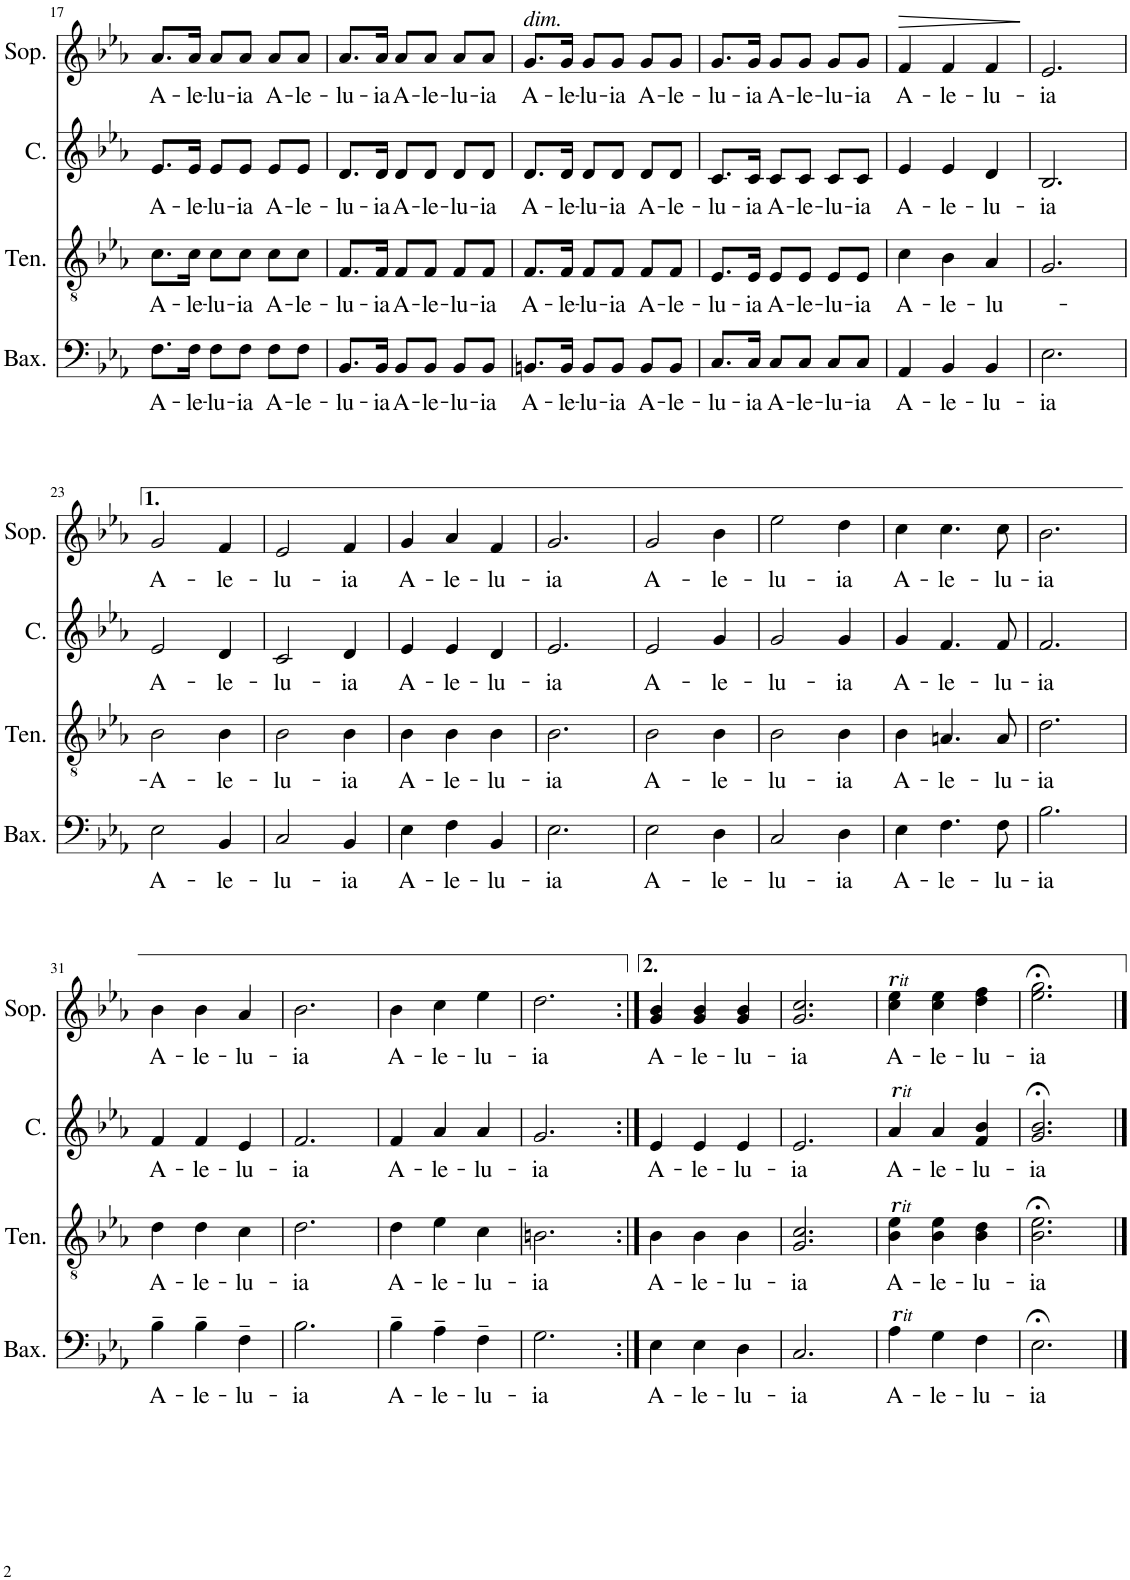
**kern	**text	**dynam	**kern	**text	**dynam	**kern	**text	**dynam	**kern	**text	**dynam
*part4	*part4	*part4	*part3	*part3	*part3	*part2	*part2	*part2	*part1	*part1	*part1
*staff4	*staff4	*staff4	*staff3	*staff3	*staff3	*staff2	*staff2	*staff2	*staff1	*staff1	*staff1
*I"Baixo	*	*	*I"Tenor	*	*	*I"Contralto	*	*	*I"Soprano	*	*
*I'Bax.	*	*	*I'Ten.	*	*	*I'C.	*	*	*I'Sop.	*	*
!!LO:PB:g=z
*clefF4	*	*	*clefGv2	*	*	*clefG2	*	*	*clefG2	*	*
*k[b-e-a-]	*	*	*k[b-e-a-]	*	*	*k[b-e-a-]	*	*	*k[b-e-a-]	*	*
*M3/4	*	*	*M3/4	*	*	*M3/4	*	*	*M3/4	*	*
=17	=17	=17	=17	=17	=17	=17	=17	=17	=17	=17	=17
!	!LO:LY:b	!	!	!LO:LY:b	!	!	!LO:LY:b	!	!	!LO:LY:b	!
8.F\L	A-	.	8.c\L	A-	.	8.e-/L	A-	.	8.a-/L	A-	.
!	!LO:LY:b	!	!	!LO:LY:b	!	!	!LO:LY:b	!	!	!LO:LY:b	!
16F\Jk	-le-	.	16c\Jk	-le-	.	16e-/Jk	-le-	.	16a-/Jk	-le-	.
!	!LO:LY:b	!	!	!LO:LY:b	!	!	!LO:LY:b	!	!	!LO:LY:b	!
8F\L	-lu-	.	8c\L	-lu-	.	8e-/L	-lu-	.	8a-/L	-lu-	.
!	!LO:LY:b	!	!	!LO:LY:b	!	!	!LO:LY:b	!	!	!LO:LY:b	!
8F\J	-ia	.	8c\J	-ia	.	8e-/J	-ia	.	8a-/J	-ia	.
!	!LO:LY:b	!	!	!LO:LY:b	!	!	!LO:LY:b	!	!	!LO:LY:b	!
8F\L	A-	.	8c\L	A-	.	8e-/L	A-	.	8a-/L	A-	.
!	!LO:LY:b	!	!	!LO:LY:b	!	!	!LO:LY:b	!	!	!LO:LY:b	!
8F\J	-le-	.	8c\J	-le-	.	8e-/J	-le-	.	8a-/J	-le-	.
=18	=18	=18	=18	=18	=18	=18	=18	=18	=18	=18	=18
!	!LO:LY:b	!	!	!LO:LY:b	!	!	!LO:LY:b	!	!	!LO:LY:b	!
8.BB-/L	-lu-	.	8.F/L	-lu-	.	8.d/L	-lu-	.	8.a-/L	-lu-	.
!	!LO:LY:b	!	!	!LO:LY:b	!	!	!LO:LY:b	!	!	!LO:LY:b	!
16BB-/Jk	-ia	.	16F/Jk	-ia	.	16d/Jk	-ia	.	16a-/Jk	-ia	.
!	!LO:LY:b	!	!	!LO:LY:b	!	!	!LO:LY:b	!	!	!LO:LY:b	!
8BB-/L	A-	.	8F/L	A-	.	8d/L	A-	.	8a-/L	A-	.
!	!LO:LY:b	!	!	!LO:LY:b	!	!	!LO:LY:b	!	!	!LO:LY:b	!
8BB-/J	-le-	.	8F/J	-le-	.	8d/J	-le-	.	8a-/J	-le-	.
!	!LO:LY:b	!	!	!LO:LY:b	!	!	!LO:LY:b	!	!	!LO:LY:b	!
8BB-/L	-lu-	.	8F/L	-lu-	.	8d/L	-lu-	.	8a-/L	-lu-	.
!	!LO:LY:b	!	!	!LO:LY:b	!	!	!LO:LY:b	!	!	!LO:LY:b	!
8BB-/J	-ia	.	8F/J	-ia	.	8d/J	-ia	.	8a-/J	-ia	.
=19	=19	=19	=19	=19	=19	=19	=19	=19	=19	=19	=19
!	!	!	!	!	!	!	!	!	!LO:TX:a:i:t=dim.	!	!
!	!LO:LY:b	!	!	!LO:LY:b	!	!	!LO:LY:b	!	!	!LO:LY:b	!
8.BBn/L	A-	.	8.F/L	A-	.	8.d/L	A-	.	8.g/L	A-	.
!	!LO:LY:b	!	!	!LO:LY:b	!	!	!LO:LY:b	!	!	!LO:LY:b	!
16BB/Jk	-le-	.	16F/Jk	-le-	.	16d/Jk	-le-	.	16g/Jk	-le-	.
!	!LO:LY:b	!	!	!LO:LY:b	!	!	!LO:LY:b	!	!	!LO:LY:b	!
8BB/L	-lu-	.	8F/L	-lu-	.	8d/L	-lu-	.	8g/L	-lu-	.
!	!LO:LY:b	!	!	!LO:LY:b	!	!	!LO:LY:b	!	!	!LO:LY:b	!
8BB/J	-ia	.	8F/J	-ia	.	8d/J	-ia	.	8g/J	-ia	.
!	!LO:LY:b	!	!	!LO:LY:b	!	!	!LO:LY:b	!	!	!LO:LY:b	!
8BB/L	A-	.	8F/L	A-	.	8d/L	A-	.	8g/L	A-	.
!	!LO:LY:b	!	!	!LO:LY:b	!	!	!LO:LY:b	!	!	!LO:LY:b	!
8BB/J	-le-	.	8F/J	-le-	.	8d/J	-le-	.	8g/J	-le-	.
=20	=20	=20	=20	=20	=20	=20	=20	=20	=20	=20	=20
!	!LO:LY:b	!	!	!LO:LY:b	!	!	!LO:LY:b	!	!	!LO:LY:b	!
8.C/L	-lu-	.	8.E-/L	-lu-	.	8.c/L	-lu-	.	8.g/L	-lu-	.
!	!LO:LY:b	!	!	!LO:LY:b	!	!	!LO:LY:b	!	!	!LO:LY:b	!
16C/Jk	-ia	.	16E-/Jk	-ia	.	16c/Jk	-ia	.	16g/Jk	-ia	.
!	!LO:LY:b	!	!	!LO:LY:b	!	!	!LO:LY:b	!	!	!LO:LY:b	!
8C/L	A-	.	8E-/L	A-	.	8c/L	A-	.	8g/L	A-	.
!	!LO:LY:b	!	!	!LO:LY:b	!	!	!LO:LY:b	!	!	!LO:LY:b	!
8C/J	-le-	.	8E-/J	-le-	.	8c/J	-le-	.	8g/J	-le-	.
!	!LO:LY:b	!	!	!LO:LY:b	!	!	!LO:LY:b	!	!	!LO:LY:b	!
8C/L	-lu-	.	8E-/L	-lu-	.	8c/L	-lu-	.	8g/L	-lu-	.
!	!LO:LY:b	!	!	!LO:LY:b	!	!	!LO:LY:b	!	!	!LO:LY:b	!
8C/J	-ia	.	8E-/J	-ia	.	8c/J	-ia	.	8g/J	-ia	.
=21	=21	=21	=21	=21	=21	=21	=21	=21	=21	=21	=21
!	!LO:LY:b	!	!	!LO:LY:b	!	!	!LO:LY:b	!	!	!LO:LY:b	!LO:HP:b
4AA-/	A-	.	4c\	A-	.	4e-/	A-	.	4f/	A-	>
!	!LO:LY:b	!	!	!LO:LY:b	!	!	!LO:LY:b	!	!	!LO:LY:b	!
4BB-/	-le-	.	4B-\	-le-	.	4e-/	-le-	.	4f/	-le-	.
!	!LO:LY:b	!	!	!LO:LY:b	!	!	!LO:LY:b	!	!	!LO:LY:b	!
4BB-/	-lu-	.	4A-/	-lu-	.	4d/	-lu-	.	4f/	-lu-	.
.	.	.	.	.	.	.	.	.	.	.	]
=22	=22	=22	=22	=22	=22	=22	=22	=22	=22	=22	=22
!	!LO:LY:b	!	!	!	!	!	!LO:LY:b	!	!	!LO:LY:b	!
2.E-\	-ia	.	2.G/	.	.	2.B-/	-ia	.	2.e-/	-ia	.
!!LO:LB:g=z
=23	=23	=23	=23	=23	=23	=23	=23	=23	=23	=23	=23
!	!LO:LY:b	!	!	!LO:LY:b	!	!	!LO:LY:b	!	!	!LO:LY:b	!
2E-\	A-	.	2B-\	A-	.	2e-/	A-	.	2g/	A-	.
!	!LO:LY:b	!	!	!LO:LY:b	!	!	!LO:LY:b	!	!	!LO:LY:b	!
4BB-/	-le-	.	4B-\	-le-	.	4d/	-le-	.	4f/	-le-	.
=24	=24	=24	=24	=24	=24	=24	=24	=24	=24	=24	=24
!	!LO:LY:b	!	!	!LO:LY:b	!	!	!LO:LY:b	!	!	!LO:LY:b	!
2C/	-lu-	.	2B-\	-lu-	.	2c/	-lu-	.	2e-/	-lu-	.
!	!LO:LY:b	!	!	!LO:LY:b	!	!	!LO:LY:b	!	!	!LO:LY:b	!
4BB-/	-ia	.	4B-\	-ia	.	4d/	-ia	.	4f/	-ia	.
=25	=25	=25	=25	=25	=25	=25	=25	=25	=25	=25	=25
!	!LO:LY:b	!	!	!LO:LY:b	!	!	!LO:LY:b	!	!	!LO:LY:b	!
4E-\	A-	.	4B-\	A-	.	4e-/	A-	.	4g/	A-	.
!	!LO:LY:b	!	!	!LO:LY:b	!	!	!LO:LY:b	!	!	!LO:LY:b	!
4F\	-le-	.	4B-\	-le-	.	4e-/	-le-	.	4a-/	-le-	.
!	!LO:LY:b	!	!	!LO:LY:b	!	!	!LO:LY:b	!	!	!LO:LY:b	!
4BB-/	-lu-	.	4B-\	-lu-	.	4d/	-lu-	.	4f/	-lu-	.
=26	=26	=26	=26	=26	=26	=26	=26	=26	=26	=26	=26
!	!LO:LY:b	!	!	!LO:LY:b	!	!	!LO:LY:b	!	!	!LO:LY:b	!
2.E-\	-ia	.	2.B-\	-ia	.	2.e-/	-ia	.	2.g/	-ia	.
=27	=27	=27	=27	=27	=27	=27	=27	=27	=27	=27	=27
!	!LO:LY:b	!	!	!LO:LY:b	!	!	!LO:LY:b	!	!	!LO:LY:b	!
2E-\	A-	.	2B-\	A-	.	2e-/	A-	.	2g/	A-	.
!	!LO:LY:b	!	!	!LO:LY:b	!	!	!LO:LY:b	!	!	!LO:LY:b	!
4D\	-le-	.	4B-\	-le-	.	4g/	-le-	.	4b-\	-le-	.
=28	=28	=28	=28	=28	=28	=28	=28	=28	=28	=28	=28
!	!LO:LY:b	!	!	!LO:LY:b	!	!	!LO:LY:b	!	!	!LO:LY:b	!
2C/	-lu-	.	2B-\	-lu-	.	2g/	-lu-	.	2ee-\	-lu-	.
!	!LO:LY:b	!	!	!LO:LY:b	!	!	!LO:LY:b	!	!	!LO:LY:b	!
4D\	-ia	.	4B-\	-ia	.	4g/	-ia	.	4dd\	-ia	.
=29	=29	=29	=29	=29	=29	=29	=29	=29	=29	=29	=29
!	!LO:LY:b	!	!	!LO:LY:b	!	!	!LO:LY:b	!	!	!LO:LY:b	!
4E-\	A-	.	4B-\	A-	.	4g/	A-	.	4cc\	A-	.
!	!LO:LY:b	!	!	!LO:LY:b	!	!	!LO:LY:b	!	!	!LO:LY:b	!
4.F\	-le-	.	4.An/	-le-	.	4.f/	-le-	.	4.cc\	-le-	.
!	!LO:LY:b	!	!	!LO:LY:b	!	!	!LO:LY:b	!	!	!LO:LY:b	!
8F\	-lu-	.	8A/	-lu-	.	8f/	-lu-	.	8cc\	-lu-	.
=30	=30	=30	=30	=30	=30	=30	=30	=30	=30	=30	=30
!	!LO:LY:b	!	!	!LO:LY:b	!	!	!LO:LY:b	!	!	!LO:LY:b	!
2.B-\	-ia	.	2.d\	-ia	.	2.f/	-ia	.	2.b-\	-ia	.
!!LO:LB:g=z
=31	=31	=31	=31	=31	=31	=31	=31	=31	=31	=31	=31
!	!LO:LY:b	!	!	!LO:LY:b	!	!	!LO:LY:b	!	!	!LO:LY:b	!
4B-~\	A-	.	4d\	A-	.	4f/	A-	.	4b-\	A-	.
!	!LO:LY:b	!	!	!LO:LY:b	!	!	!LO:LY:b	!	!	!LO:LY:b	!
4B-~\	-le-	.	4d\	-le-	.	4f/	-le-	.	4b-\	-le-	.
!	!LO:LY:b	!	!	!LO:LY:b	!	!	!LO:LY:b	!	!	!LO:LY:b	!
4F~\	-lu-	.	4c\	-lu-	.	4e-/	-lu-	.	4a-/	-lu-	.
=32	=32	=32	=32	=32	=32	=32	=32	=32	=32	=32	=32
!	!LO:LY:b	!	!	!LO:LY:b	!	!	!LO:LY:b	!	!	!LO:LY:b	!
2.B-\	-ia	.	2.d\	-ia	.	2.f/	-ia	.	2.b-\	-ia	.
=33	=33	=33	=33	=33	=33	=33	=33	=33	=33	=33	=33
!	!LO:LY:b	!	!	!LO:LY:b	!	!	!LO:LY:b	!	!	!LO:LY:b	!
4B-~\	A-	.	4d\	A-	.	4f/	A-	.	4b-\	A-	.
!	!LO:LY:b	!	!	!LO:LY:b	!	!	!LO:LY:b	!	!	!LO:LY:b	!
4A-~\	-le-	.	4e-\	-le-	.	4a-/	-le-	.	4cc\	-le-	.
!	!LO:LY:b	!	!	!LO:LY:b	!	!	!LO:LY:b	!	!	!LO:LY:b	!
4F~\	-lu-	.	4c\	-lu-	.	4a-/	-lu-	.	4ee-\	-lu-	.
=34	=34	=34	=34	=34	=34	=34	=34	=34	=34	=34	=34
!	!LO:LY:b	!	!	!LO:LY:b	!	!	!LO:LY:b	!	!	!LO:LY:b	!
2.G\	-ia	.	2.Bn\	-ia	.	2.g/	-ia	.	2.dd\	-ia	.
=35:|!	=35:|!	=35:|!	=35:|!	=35:|!	=35:|!	=35:|!	=35:|!	=35:|!	=35:|!	=35:|!	=35:|!
!	!LO:LY:b	!	!	!LO:LY:b	!	!	!LO:LY:b	!	!	!LO:LY:b	!
4E-\	A-	.	4B-\	A-	.	4e-/	A-	.	4g/ 4b-/	A-	.
!	!LO:LY:b	!	!	!LO:LY:b	!	!	!LO:LY:b	!	!	!LO:LY:b	!
4E-\	-le-	.	4B-\	-le-	.	4e-/	-le-	.	4g/ 4b-/	-le-	.
!	!LO:LY:b	!	!	!LO:LY:b	!	!	!LO:LY:b	!	!	!LO:LY:b	!
4D\	-lu-	.	4B-\	-lu-	.	4e-/	-lu-	.	4g/ 4b-/	-lu-	.
=36	=36	=36	=36	=36	=36	=36	=36	=36	=36	=36	=36
!	!LO:LY:b	!	!	!LO:LY:b	!	!	!LO:LY:b	!	!	!LO:LY:b	!
2.C/	-ia	.	2.G/ 2.c/	-ia	.	2.e-/	-ia	.	2.g/ 2.cc/	-ia	.
=37	=37	=37	=37	=37	=37	=37	=37	=37	=37	=37	=37
!	!LO:LY:b	!LO:DY:a	!	!LO:LY:b	!	!	!LO:LY:b	!	!	!LO:LY:b	!
!	!	!LO:DY:n=1:a	!	!	!LO:DY:a	!	!	!	!	!	!
!	!	!	!	!	!LO:DY:n=1:a	!	!	!LO:DY:a	!	!	!
!	!	!	!	!	!	!	!	!LO:DY:n=1:a	!	!	!LO:DY:a
!	!	!	!	!	!	!	!	!	!	!	!LO:DY:n=1:a
4A-\	A-	other-dynamics other-dynamics	4B-\ 4e-\	A-	other-dynamics other-dynamics	4a-/	A-	other-dynamics other-dynamics	4cc\ 4ee-\	A-	other-dynamics other-dynamics
!	!LO:LY:b	!	!	!LO:LY:b	!	!	!LO:LY:b	!	!	!LO:LY:b	!
4G\	-le-	.	4B-\ 4e-\	-le-	.	4a-/	-le-	.	4cc\ 4ee-\	-le-	.
!	!LO:LY:b	!	!	!LO:LY:b	!	!	!LO:LY:b	!	!	!LO:LY:b	!
4F\	-lu-	.	4B-\ 4d\	-lu-	.	4f/ 4b-/	-lu-	.	4dd\ 4ff\	-lu-	.
=38	=38	=38	=38	=38	=38	=38	=38	=38	=38	=38	=38
!	!LO:LY:b	!	!	!LO:LY:b	!	!	!LO:LY:b	!	!	!LO:LY:b	!
2.E-;<\	-ia	.	2.B-\;< 2.e-\;<	-ia	.	2.g/;< 2.b-/;<	-ia	.	2.ee-\;< 2.gg\;<	-ia	.
==	==	==	==	==	==	==	==	==	==	==	==
*-	*-	*-	*-	*-	*-	*-	*-	*-	*-	*-	*-
